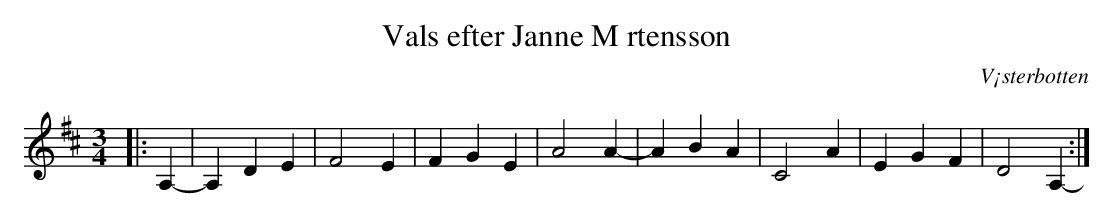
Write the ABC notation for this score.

X:1
T:Vals efter Janne M rtensson
O:V¡sterbotten
M:3/4
L:1/4
K:D
|: A,- | A, DE | F2E | FGE | A2 A-|ABA | C2A | EGF | D2 A,-   :|
